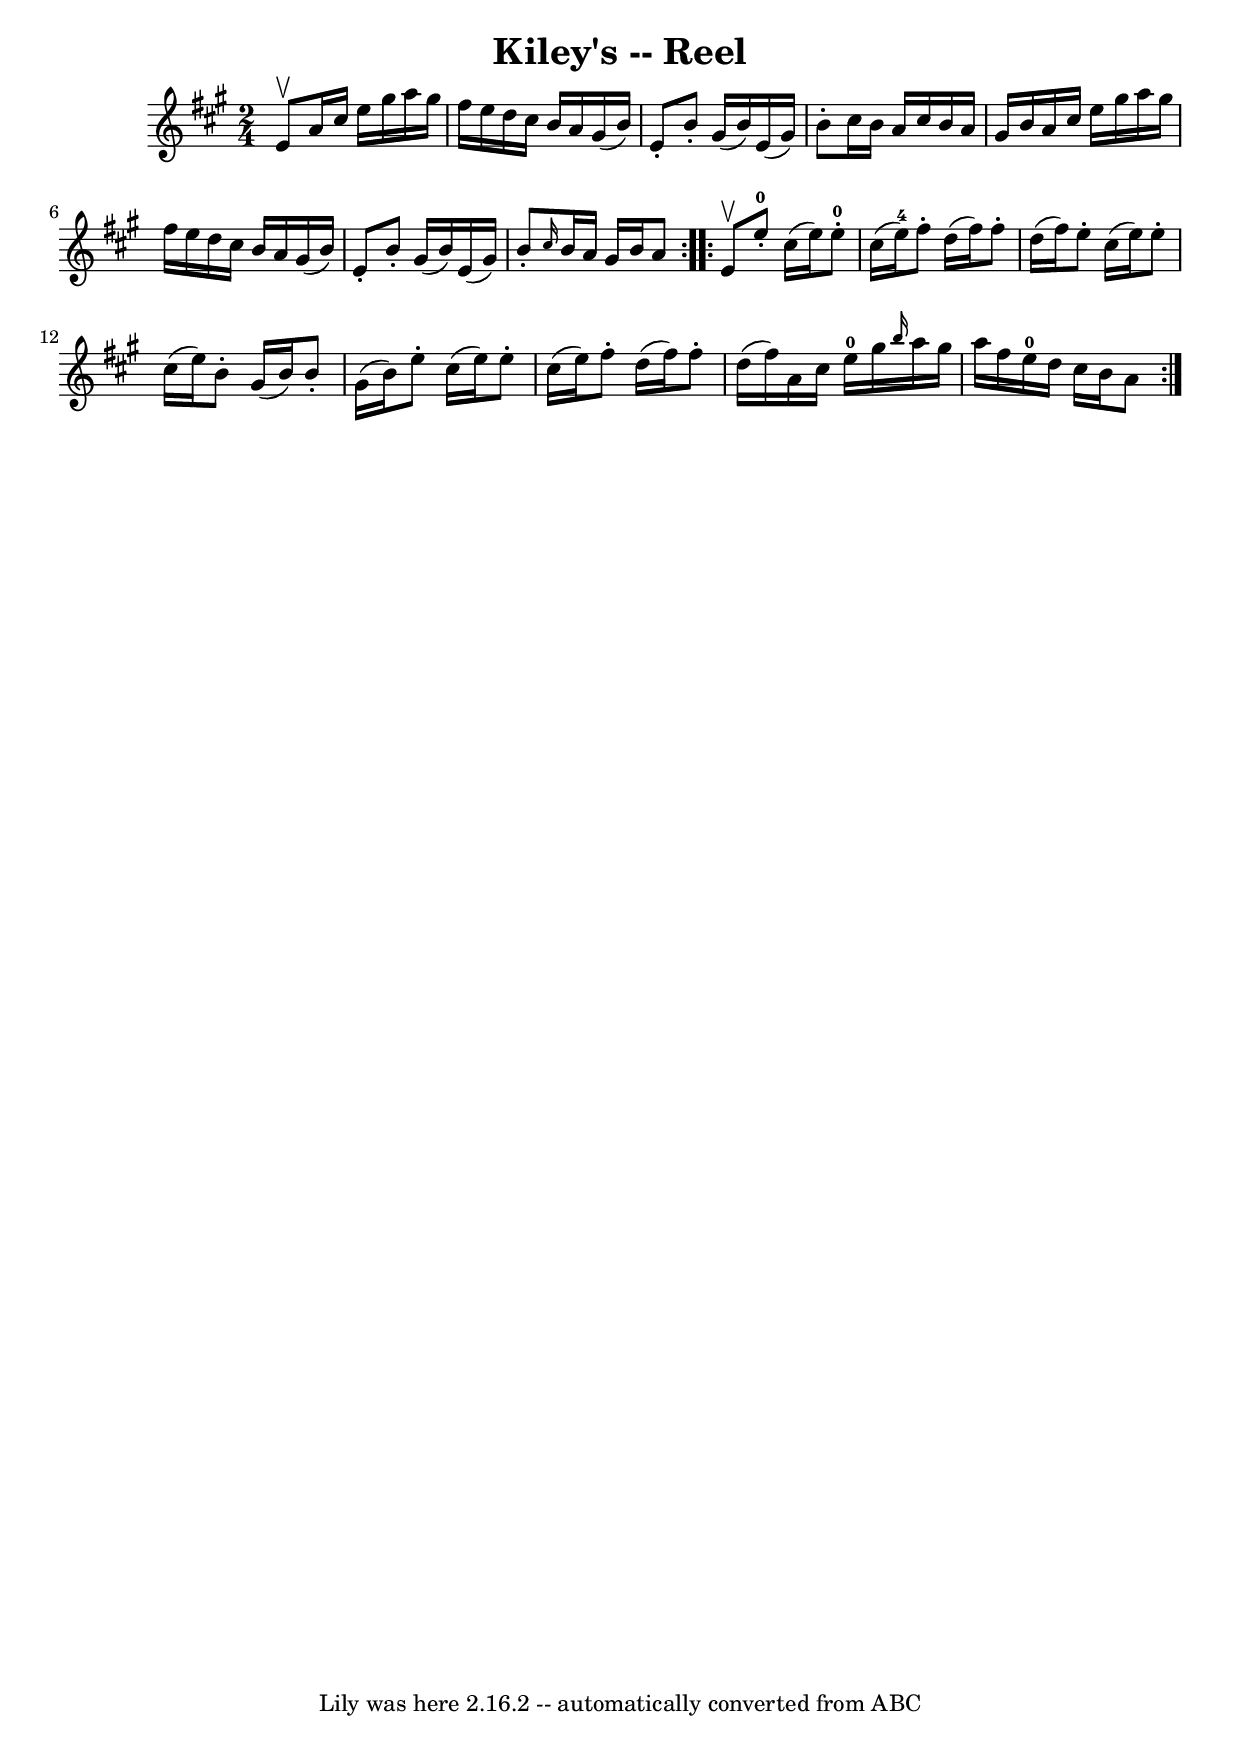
\version "2.16.2"
\include "Mammoth.ily"
\header {
	%% book = "Ryan's Mammoth Collection"
	crossRefNumber = "1"
	footnotes = "\\\\243"
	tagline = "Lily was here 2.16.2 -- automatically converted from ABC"
	title = "Kiley's -- Reel"
}
voicedefault =  {


\repeat volta 2 {
\time 2/4 
\key a \major e'8^\upbow |
 a'16 cis''16 e''16    
gis''16 a''16 gis''16 fis''16 e''16    |
 d''16 cis''16  
 b'16 a'16 gis'16 (b'16) e'8 -.   |
 b'8 -. gis'16 (
b'16) e'16 (gis'16) b'8 -.   |
 cis''16 b'16 a'16    
cis''16 b'16 a'16 gis'16 b'16    |
 a'16 cis''16    
e''16 gis''16 a''16 gis''16 fis''16 e''16    |
 d''16    
cis''16 b'16 a'16 gis'16 (b'16) e'8 -.   |
 b'8 -.   
gis'16 (b'16) e'16 (gis'16) b'8 -.   |
 \grace {    
cis''16  } b'16 a'16 gis'16 b'16 a'8  }     \repeat volta 2 {   
e'8^\upbow |
 e''8-0-. cis''16 (e''16) e''8-0-.  
 cis''16 (e''16-4)   |
 fis''8 -. d''16 (fis''16)   
fis''8 -. d''16 (fis''16)   |
 e''8 -. cis''16 (e''16  
-) e''8 -. cis''16 (e''16)   |
 b'8 -. gis'16 (b'16)  
 b'8 -. gis'16 (b'16)   |
 e''8 -. cis''16 (e''16)   
e''8 -. cis''16 (e''16)   |
 fis''8 -. d''16 (fis''16)  
 fis''8 -. d''16 (fis''16)   |
 a'16 cis''16 e''16-0 
 gis''16  \grace { b''16  } a''16 gis''16 a''16 fis''16    
|
 e''16-0 d''16 cis''16 b'16 a'8    }   
}

\score{
    <<

	\context Staff="default"
	{
	    \voicedefault 
	}

    >>
	\layout {
	}
	\midi {}
}
